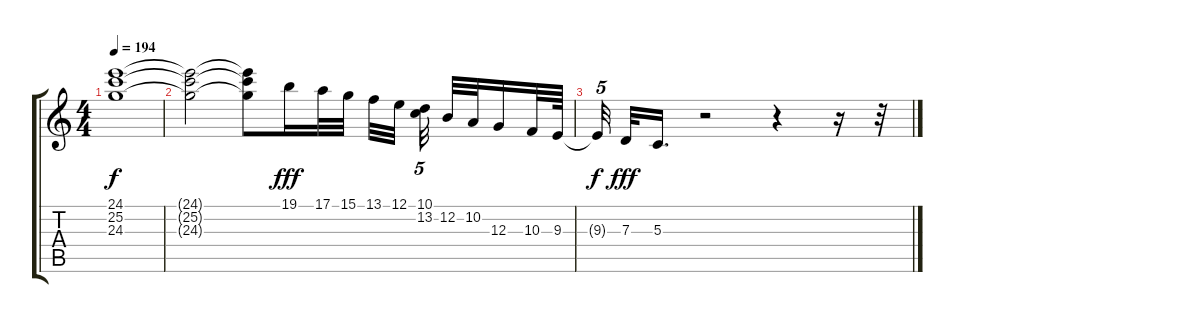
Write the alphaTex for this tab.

\track "" {instrument percussiveorgan}
\staff {score tabs}
\tuning (E4 B3 G3 D3 A2 E2) {hide}
\ts (4 4)
\tempo 194
\clef g2
\ks c
(24.1{t} 25.2{t} 24.3{t}).1{dy f} |
(24.1{t} 25.2{t} 24.3{t}).2 (24.1{t} 25.2{t} 24.3{t}).8 19.1.16{dy fff} 17.1.32 15.1.32 13.1.32 12.1.32{beam splitsecondary} (10.1 13.2).32{tu (5 4) beam splitsecondary} 12.2.32 10.2.32 12.3.16 10.3.32 9.3.64 |
9.3{t}.32{tu (5 4) dy f beam splitsecondary} 7.3.32{dy fff} 5.3.16{d} r.2 r.4 r.16 r.32
